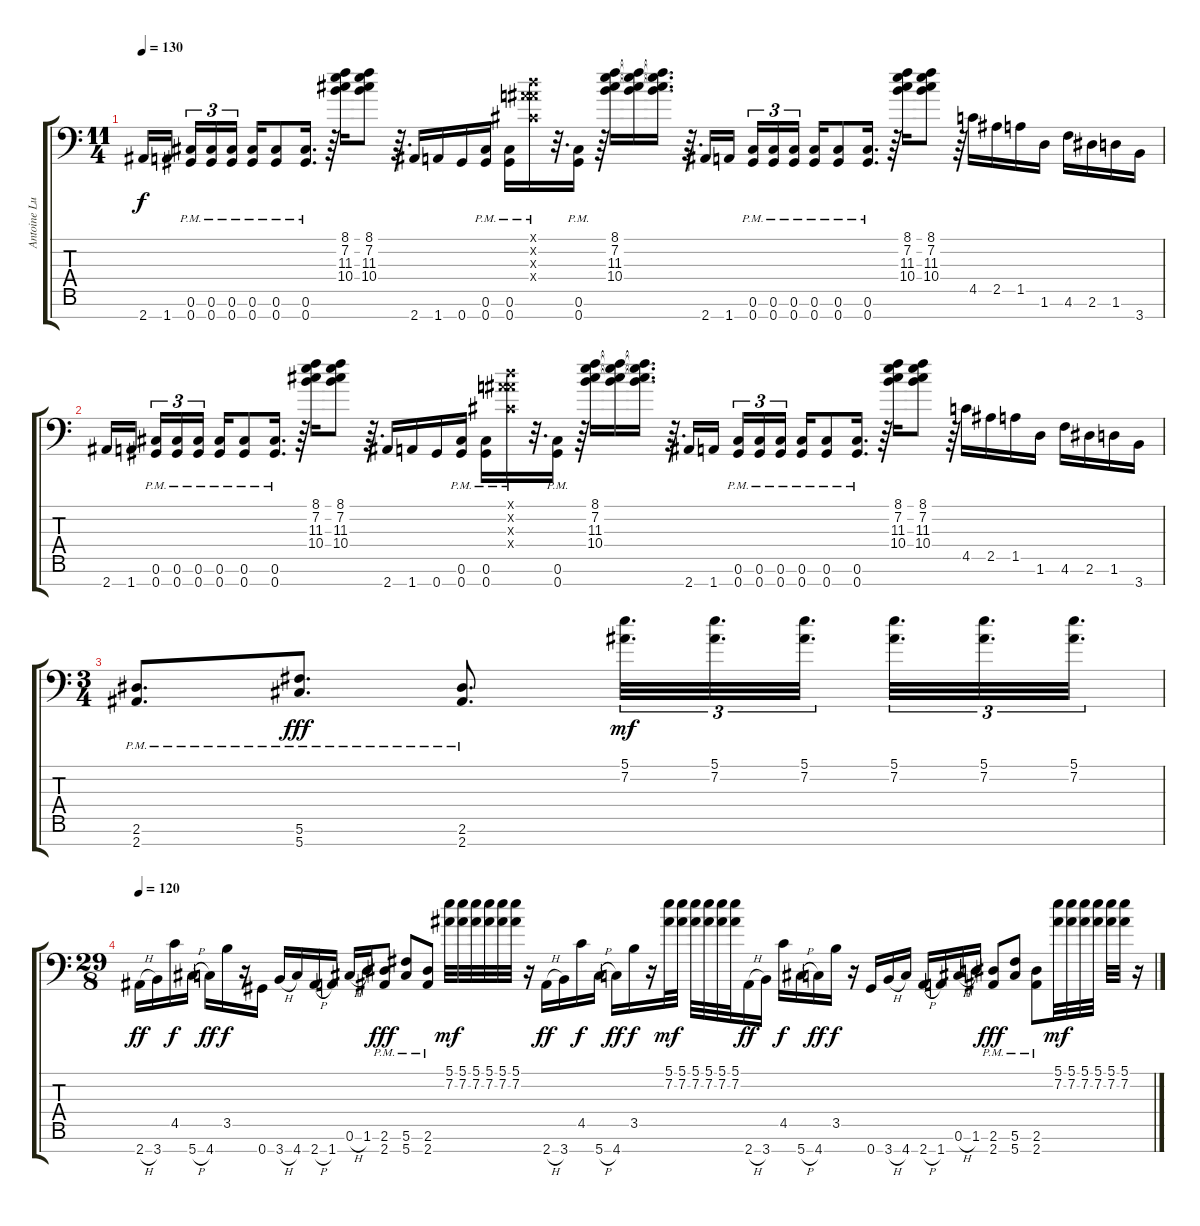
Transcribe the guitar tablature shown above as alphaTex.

\track ("Antoine Lussier" "Antoine Lu") {instrument distortionguitar}
\staff {score tabs}
\tuning (F3 A3 Gb3 Db3 Ab2 Db2 Ab1) {hide}
\ts (11 4)
\tempo 130
\clef f4
\ks c
2.7.16{dy f volume 13} 1.7.16{beam splitsecondary} (0.6{pm} 0.7{pm}).16{tu (3 2)} (0.6{pm} 0.7{pm}).16{tu (3 2)} (0.6{pm} 0.7{pm}).16{tu (3 2)} (0.6{pm} 0.7{pm}).16 (0.6{pm} 0.7{pm}).8 (0.6{pm} 0.7{pm}).16{d} r.64 (8.1 7.2 11.3 10.4).16{volume 10 instrument distortionguitar} (8.1 7.2 11.3 10.4).8 r.64{d} 2.7.16{volume 13 instrument distortionguitar} 1.7.16 0.7.16 (0.6{pm} 0.7{pm}).16 (0.6{pm} 0.7{pm}).16 (5.1{pm x} 5.2{x} 3.3{x} 0.4{x}).16{instrument distortionguitar} r.32{d} (0.6{pm} 0.7{pm}).16{instrument distortionguitar} r.64 (8.1 7.2 11.3 10.4).16{volume 10 instrument distortionguitar} (8.1{t} 7.2{t} 11.3{t} 10.4{t}).16 (8.1{t} 7.2{t} 11.3{t} 10.4{t}).16{d} r.64{d} 2.7.16{volume 13 instrument distortionguitar} 1.7.16{beam splitsecondary} (0.6{pm} 0.7{pm}).16{tu (3 2)} (0.6{pm} 0.7{pm}).16{tu (3 2)} (0.6{pm} 0.7{pm}).16{tu (3 2)} (0.6{pm} 0.7{pm}).16 (0.6{pm} 0.7{pm}).8 (0.6{pm} 0.7{pm}).16{d} r.64 (8.1 7.2 11.3 10.4).16{volume 10 instrument distortionguitar} (8.1 7.2 11.3 10.4).8 r.64 4.5.16{volume 12 instrument distortionguitar} 2.5.16 1.5.16 1.6.16 4.6.16 2.6.16 1.6.16 3.7.16 |
2.7.16{volume 13} 1.7.16{beam splitsecondary} (0.6{pm} 0.7{pm}).16{tu (3 2)} (0.6{pm} 0.7{pm}).16{tu (3 2)} (0.6{pm} 0.7{pm}).16{tu (3 2)} (0.6{pm} 0.7{pm}).16 (0.6{pm} 0.7{pm}).8 (0.6{pm} 0.7{pm}).16{d} r.64 (8.1 7.2 11.3 10.4).16{volume 10 instrument distortionguitar} (8.1 7.2 11.3 10.4).8 r.64{d} 2.7.16{volume 13 instrument distortionguitar} 1.7.16 0.7.16 (0.6{pm} 0.7{pm}).16 (0.6{pm} 0.7{pm}).16 (5.1{pm x} 5.2{x} 3.3{x} 0.4{x}).16{instrument distortionguitar} r.32{d} (0.6{pm} 0.7{pm}).16{instrument distortionguitar} r.64 (8.1 7.2 11.3 10.4).16{volume 10 instrument distortionguitar} (8.1{t} 7.2{t} 11.3{t} 10.4{t}).16 (8.1{t} 7.2{t} 11.3{t} 10.4{t}).16{d} r.64{d} 2.7.16{volume 13 instrument distortionguitar} 1.7.16{beam splitsecondary} (0.6{pm} 0.7{pm}).16{tu (3 2)} (0.6{pm} 0.7{pm}).16{tu (3 2)} (0.6{pm} 0.7{pm}).16{tu (3 2)} (0.6{pm} 0.7{pm}).16 (0.6{pm} 0.7{pm}).8 (0.6{pm} 0.7{pm}).16{d} r.64 (8.1 7.2 11.3 10.4).16{volume 10 instrument distortionguitar} (8.1 7.2 11.3 10.4).8 r.64 4.5.16{volume 12 instrument distortionguitar} 2.5.16 1.5.16 1.6.16 4.6.16 2.6.16 1.6.16 3.7.16 |
\ts (3 4)
(2.6{pm} 2.7{pm}).8{d} (5.6{pm} 5.7{pm}).8{d dy fff} (2.6{pm} 2.7{pm}).8{d} (5.1 7.2).32{d tu (3 2) dy mf instrument distortionguitar} (5.1 7.2).32{d tu (3 2)} (5.1 7.2).32{d tu (3 2)} (5.1 7.2).32{d tu (3 2)} (5.1 7.2).32{d tu (3 2)} (5.1 7.2).32{d tu (3 2)} |
\ts (29 8)
\tempo 120
2.7{h}.16{dy ff instrument distortionguitar} 3.7.16 4.5.16{dy f} 5.7{h}.16 4.7.16{dy ff} 3.5.16{dy f} r.16 0.7.16 3.7{h}.16 4.7.16 2.7{h}.16 1.7.16 0.6{h}.16 1.6.16 (2.6{pm} 2.7{pm}).8{dy fff} (5.6{pm} 5.7{pm}).8 (2.6{pm} 2.7{pm}).8 (5.1 7.2).32{dy mf instrument distortionguitar} (5.1 7.2).32 (5.1 7.2).32 (5.1 7.2).32 (5.1 7.2).32 (5.1 7.2).32 r.16 2.7{h}.16{dy ff instrument distortionguitar} 3.7.16 4.5.16{dy f} 5.7{h}.16 4.7.16{dy ff} 3.5.16{dy f} r.16 (5.1 7.2).32{dy mf instrument distortionguitar} (5.1 7.2).32 (5.1 7.2).32 (5.1 7.2).32 (5.1 7.2).32 (5.1 7.2).32 2.7{h}.16{dy ff instrument distortionguitar} 3.7.16 4.5.16{dy f} 5.7{h}.16 4.7.16{dy ff} 3.5.16{dy f} r.16 0.7.16 3.7{h}.16 4.7.16 2.7{h}.16 1.7.16 0.6{h}.16 1.6.16 (2.6{pm} 2.7{pm}).8{dy fff} (5.6{pm} 5.7{pm}).8 (2.6{pm} 2.7{pm}).8 (5.1 7.2).32{dy mf instrument distortionguitar} (5.1 7.2).32 (5.1 7.2).32 (5.1 7.2).32 (5.1 7.2).32 (5.1 7.2).32 r.16
